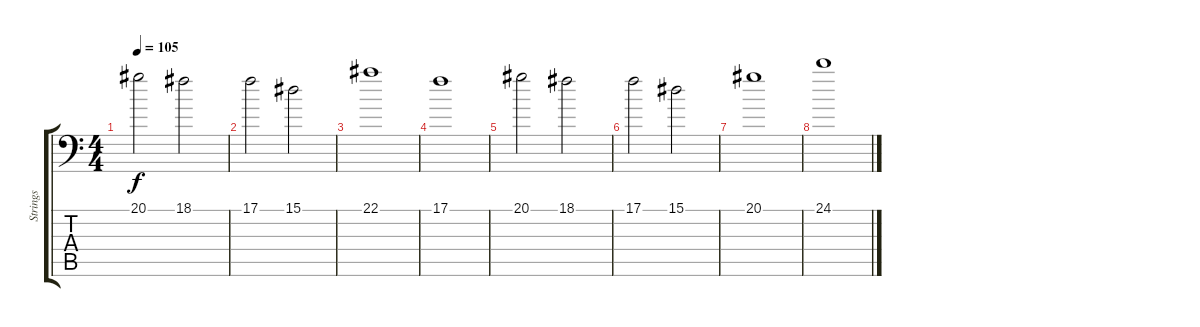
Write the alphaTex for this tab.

\track ("Strings" "Strings") {instrument stringensemble1}
\staff {score tabs}
\tuning (C4 G3 Eb3 Bb2 F2 Bb1) {hide}
\ts (4 4)
\tempo 105
\clef f4
\ks c
20.1.2{dy f} 18.1.2 |
17.1.2 15.1.2 |
22.1.1 |
17.1.1 |
20.1.2 18.1.2 |
17.1.2 15.1.2 |
20.1.1 |
24.1.1
